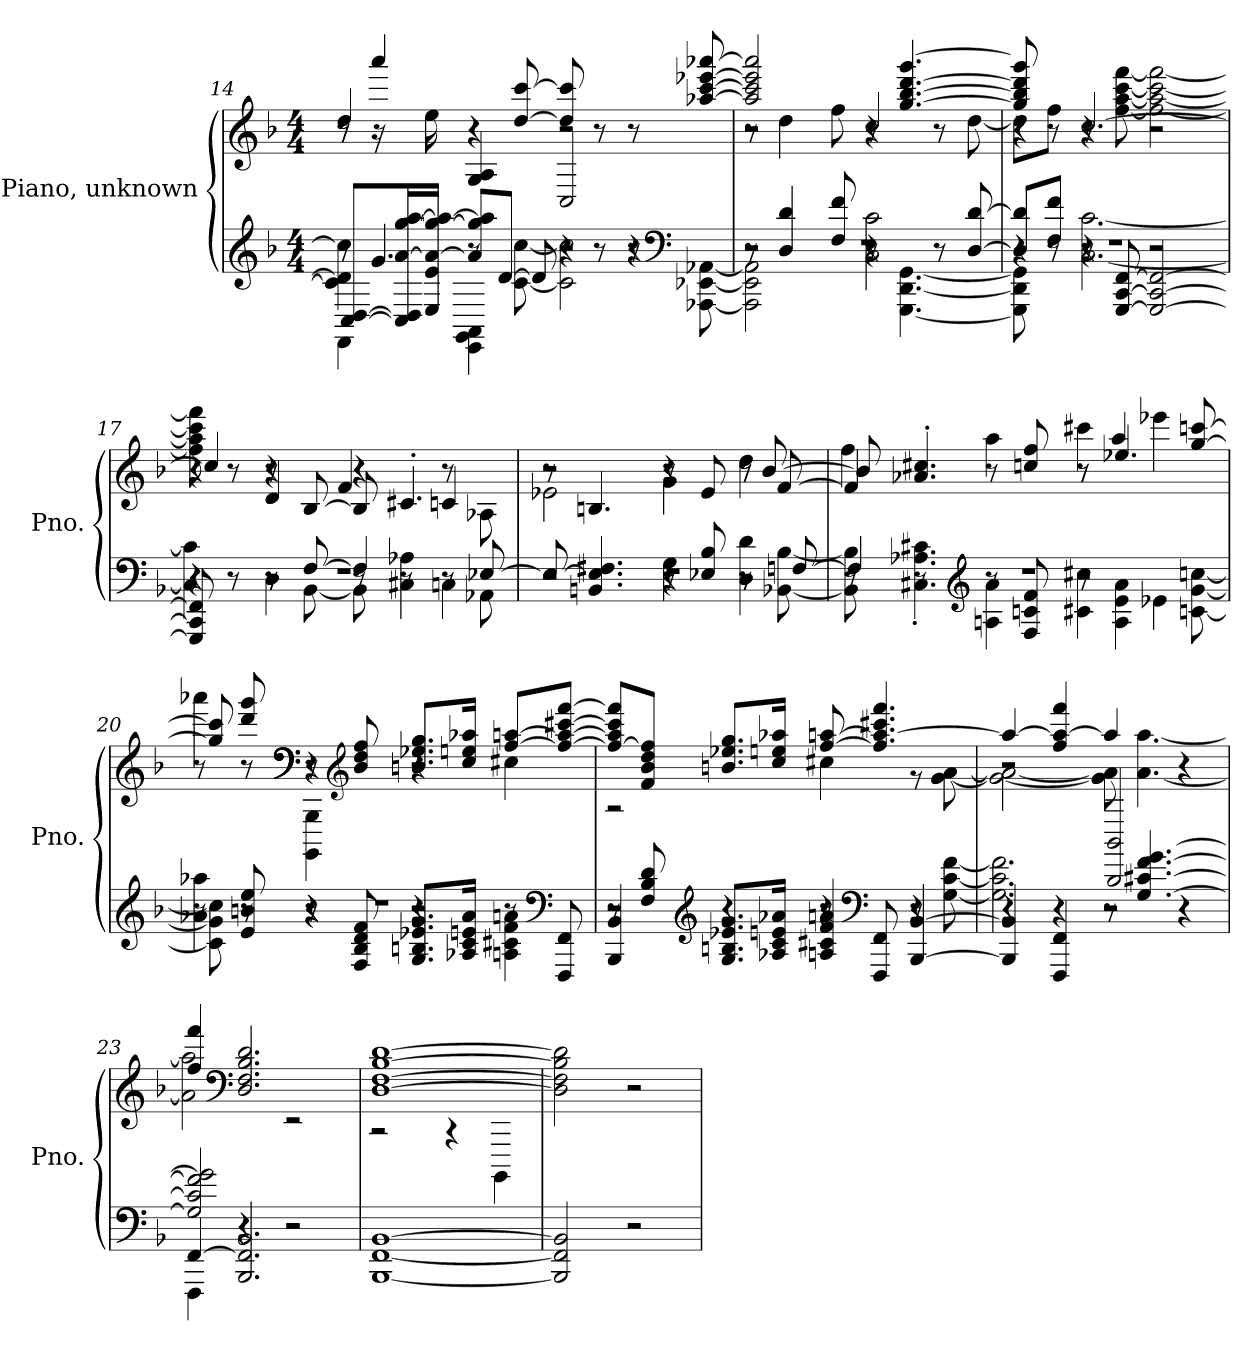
**kern	**kern
*part1	*part1
*staff2	*staff1
*I"Piano, unknown	*
*I'Pno.	*
!!LO:PB:g=z
*clefG2	*clefG2
*k[b-]	*k[b-]
*M4/4	*M4/4
=14	=14
*^	*^
*	*^	*	*^
*	*	*^	*	*	*
8r	4c\] 4d\] 4cc\]	[8C/ [8D/L	4FF\	8r	8r	4dd/
4.g/	.	16C/] 16D/] [16a/ [16gg/ [16aa/L	.	4aaa/	16r	.
.	.	16E/ 16e/ 16a/_ 16gg/_ 16aa/_JJ	.	.	16ee\	.
.	8r	8a/] 8gg/] 8aa/]L	4EE\ 4GG\ 4AA\	.	4r	4G/ 4A/
.	[8c\ [8cc\	[8d/J	.	[8dd/ [8ccc/	.	.
2r	2c\] 2cc\]	8d/]	4r	8dd/] 8ccc/]	2r	2C/
.	.	8r	.	8r	.	.
.	.	4r	8r	8r	.	.
*clefF4	*	*	*	*	*	*
.	.	.	[8AAA-X\ [8EE-X\ [8AA-X\	[8aa-X/ [8ccc/ [8eee-X/ [8aaa-X/	.	.
=15	=15	=15	=15	=15	=15	=15
1r	2r	8r	2AAA-\] 2EE-\] 2AA-\]	2aa-/] 2ccc/] 2eee-/] 2aaa-/]	8r	2r
.	.	4D/ 4d/	.	.	4dd\	.
.	.	8F/ 8f/	.	.	8ff\	.
.	8r	4r	2C\ 2c\	8r	4r	2cc/
.	[4.GGG\ [4.DD\ [4.GG\	.	.	[4.gg/ [4.bb-/ [4.ddd/ [4.ggg/	.	.
.	.	8r	.	.	8r	.
.	.	[8D/ [8d/	.	.	[8dd\	.
=16	=16	=16	=16	=16	=16	=16
1r	8GGG\] 8DD\] 8GG\]	8D/] 8d/]L	4r	8gg/] 8bb-/] 8ddd/] 8ggg/]	8dd\L]	4r
.	8r	8F/ 8f/J	.	8r	8ff\J	.
.	4r	8r	[2.C\ [2.c\	4r	8r	[2.cc/
.	.	[8GGG/ [8CC/ [8FF/	.	.	[8ff\ [8aa\ [8ccc\ [8fff\	.
.	2r	2GGG/_ 2CC/_ 2FF/_	.	2r	2ff\_ 2aa\_ 2ccc\_ 2fff\_	.
!!LO:LB:g=z	!!	!!
=17	=17	=17	=17	=17	=17	=17
1r	4r	8GGG/] 8CC/] 8FF/]	4C\] 4c\]	4r	8ff\] 8aa\] 8ccc\] 8fff\]	4cc/]
.	.	8r	.	.	8r	.
.	8r	8r	4D\	8r	4r	4d/
.	[8BB-\	[8F/	.	[8B-/	.	.
.	8BB-\]	4F/]	8r	8B-/]	4r	4f/
.	8r	.	4C#X\ 4A-X\	4.c#X'/	.	.
.	4Cn\	8r	.	.	8r	4cn/
.	.	[8E-X/	8AA-X\	.	8A-X\	.
=18	=18	=18	=18	=18	=18	=18
1r	2r	8E-/_	2r	8r	2e-X\	2r
.	.	4.BBn/ 4.E-/] 4.F#X/	.	4.Bn/	.	.
.	4r	8r	4G\	8r	4g\	4r
.	.	8E-X/ 8B-/	.	8e-/	.	.
.	8r	8r	4D\ 4d\	8r	4dd\	8r
.	[8BB-X\ [8B-\	[8Fn/	.	[8f/	.	[8b-/
!!LO:LB:g=z	!!	!!
=19	=19	=19	=19	=19	=19	=19
1r	8BB-\] 8B-\]	4F/]	8r	4f/]	4ff\	8b-/]
.	8r	.	4.C#X\' 4.A-X\' 4.c#X\'	.	.	4.a-X/' 4.cc#X/'
*clefG2	*	*	*	*	*	*
.	4An\ 4a\	8r	.	8r	4aa\	.
.	.	8F/ 8cn/ 8f/	.	8ccn/ 8ff/	.	.
.	4c#X\ 4cc#X\	2r	8r	8r	4ccc#X\	8r
.	.	.	4A\ 4e\ 4a\	4.ee-X/	.	4aa/
.	4e-X\	.	.	.	4eee-X\	.
.	.	.	[8cn\ [8g\ [8ccn\	.	.	[8gg/ [8cccn/
=20	=20	=20	=20	=20	=20	=20
1r	4a-X\ 4aa-X\	8r	8c\] 8g\] 8cc\]	8r	4aaa-X\	8gg/] 8ccc/]
.	.	8e/ 8bn/ 8ee/	8r	8ddd/ 8ggg/	.	8r
*	*	*	*	*clefF4	*	*
.	4r	8r	4r	8r	4BBBB-\ 4BBB-\	4r
*	*	*	*	*clefG2	*	*
.	.	8F/ 8B-/ 8d/ 8f/	.	8b-/ 8dd/ 8ff/	.	.
.	2r	8.G/ 8.Bn/ 8.e-X/ 8.g/L	4r	8.bn/ 8.ee-X/ 8.gg/L	4r	2r
.	.	16A-X/ 16c/ 16en/ 16a-/Jk	.	16cc/ 16een/ 16aa-X/Jk	.	.
.	.	8r	4An\ 4c#X\ 4f\ 4an\	[8ff/ [8aan/L	4cc#X\	.
*clefF4	*	*	*	*	*	*
.	.	8FFF/ 8FF/	.	8ff/_ 8aa/_ [8ccc#X/ [8fff/J	.	.
*	*	*v	*v	*	*	*
*	*	*	*	*v	*v
!!LO:LB:g=z
=21	=21	=21	=21	=21
4BBB-/ 4BB-/	2r	8r	8ff/_ 8aa/] 8ccc#/] 8fff/]L	2r
.	.	8F/ 8B-/ 8d/	8f/ 8b-/ 8dd/ 8ff/]J	.
*clefG2	*	*	*	*
4r	.	8.G/ 8.Bn/ 8.e-X/ 8.g/L	8.bn/ 8.ee-X/ 8.gg/L	.
.	.	16A-X/ 16c/ 16en/ 16a-X/Jk	16cc/ 16een/ 16aa-X/Jk	.
4An/ 4c#X/ 4f/ 4an/	4r	8r	[8ff/ [8aan/	4cc#X\
*clefF4	*	*	*	*
.	.	8FFF/ 8FF/	4.ff/] 4.aa/_ 4.ccc#X/ 4.fff/	.
[4BBB-/ [4BB-/	8r	4r	.	8r
.	[8G\ [8c#\ [8f\	.	.	[8g\ [8a\
=22	=22	=22	=22	=22
*	*	*	*	*^
4BBB-/] 4BB-/]	2.G\] 2.c#\] 2.f\]	4r	4aa/_	2g\_ 2a\_	2r
4r	.	4FFF/ 4FF/	4ff/ 4aa/_ 4fff/	.	.
8r	.	2r	4aa/]	8g\] 8a\]	2BBB-/ 2BB-/
[4.G/ [4.c#X/ [4.f/ [4.g/	.	.	.	[4.a\ [4.aa\	.
.	4r	.	4r	.	.
*	*	*	*	*v	*v
=23	=23	=23	=23	=23
2G/] 2c#/] 2f/] 2g/]	4FFF\	[4FF/	4ff/ 4fff/	2a\] 2aa\]
*	*	*	*clefF4	*
.	4r	2.BBB-/ 2.FF/] 2.BB-/	2.D/ 2.F/ 2.B-/ 2.d/	.
2r	2r	.	.	2r
*v	*v	*v	*	*
=24	=24	=24
[1BBB- [1FF [1BB-	[1D [1F [1B- [1d	2r
.	.	4r
.	.	4BBBB-\
*	*v	*v
=25	=25
2BBB-/] 2FF/] 2BB-/]	2D\] 2F\] 2B-\] 2d\]
2r	2r
=	=
*-	*-
